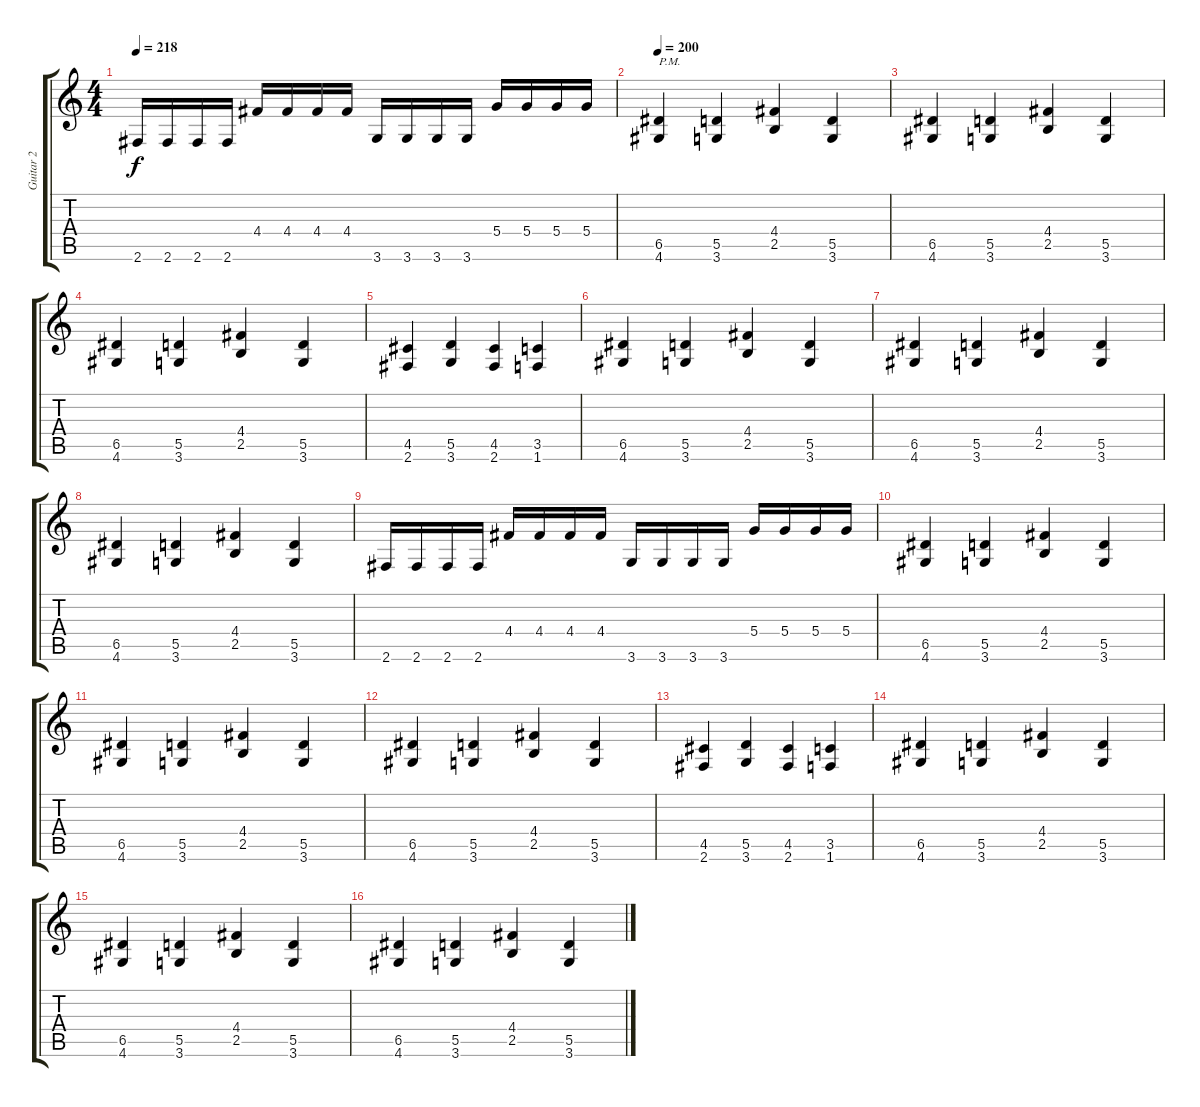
\track ("Guitar 2" "Guitar 2") {instrument distortionguitar}
\staff {score tabs}
\tuning (E4 B3 G3 D3 A2 E2) {hide}
\ts (4 4)
\tempo 218
\clef g2
\ks c
2.6.16{dy f} 2.6.16 2.6.16 2.6.16 4.4.16 4.4.16 4.4.16 4.4.16 3.6.16 3.6.16 3.6.16 3.6.16 5.4.16 5.4.16 5.4.16 5.4.16 |
\tempo 200
(6.5 4.6).4{txt "P.M."} (5.5 3.6).4 (4.4 2.5).4 (5.5 3.6).4 |
(6.5 4.6).4 (5.5 3.6).4 (4.4 2.5).4 (5.5 3.6).4 |
(6.5 4.6).4 (5.5 3.6).4 (4.4 2.5).4 (5.5 3.6).4 |
(4.5 2.6).4 (5.5 3.6).4 (4.5 2.6).4 (3.5 1.6).4 |
(6.5 4.6).4 (5.5 3.6).4 (4.4 2.5).4 (5.5 3.6).4 |
(6.5 4.6).4 (5.5 3.6).4 (4.4 2.5).4 (5.5 3.6).4 |
(6.5 4.6).4 (5.5 3.6).4 (4.4 2.5).4 (5.5 3.6).4 |
2.6.16 2.6.16 2.6.16 2.6.16 4.4.16 4.4.16 4.4.16 4.4.16 3.6.16 3.6.16 3.6.16 3.6.16 5.4.16 5.4.16 5.4.16 5.4.16 |
(6.5 4.6).4 (5.5 3.6).4 (4.4 2.5).4 (5.5 3.6).4 |
(6.5 4.6).4 (5.5 3.6).4 (4.4 2.5).4 (5.5 3.6).4 |
(6.5 4.6).4 (5.5 3.6).4 (4.4 2.5).4 (5.5 3.6).4 |
(4.5 2.6).4 (5.5 3.6).4 (4.5 2.6).4 (3.5 1.6).4 |
(6.5 4.6).4 (5.5 3.6).4 (4.4 2.5).4 (5.5 3.6).4 |
(6.5 4.6).4 (5.5 3.6).4 (4.4 2.5).4 (5.5 3.6).4 |
(6.5 4.6).4 (5.5 3.6).4 (4.4 2.5).4 (5.5 3.6).4
